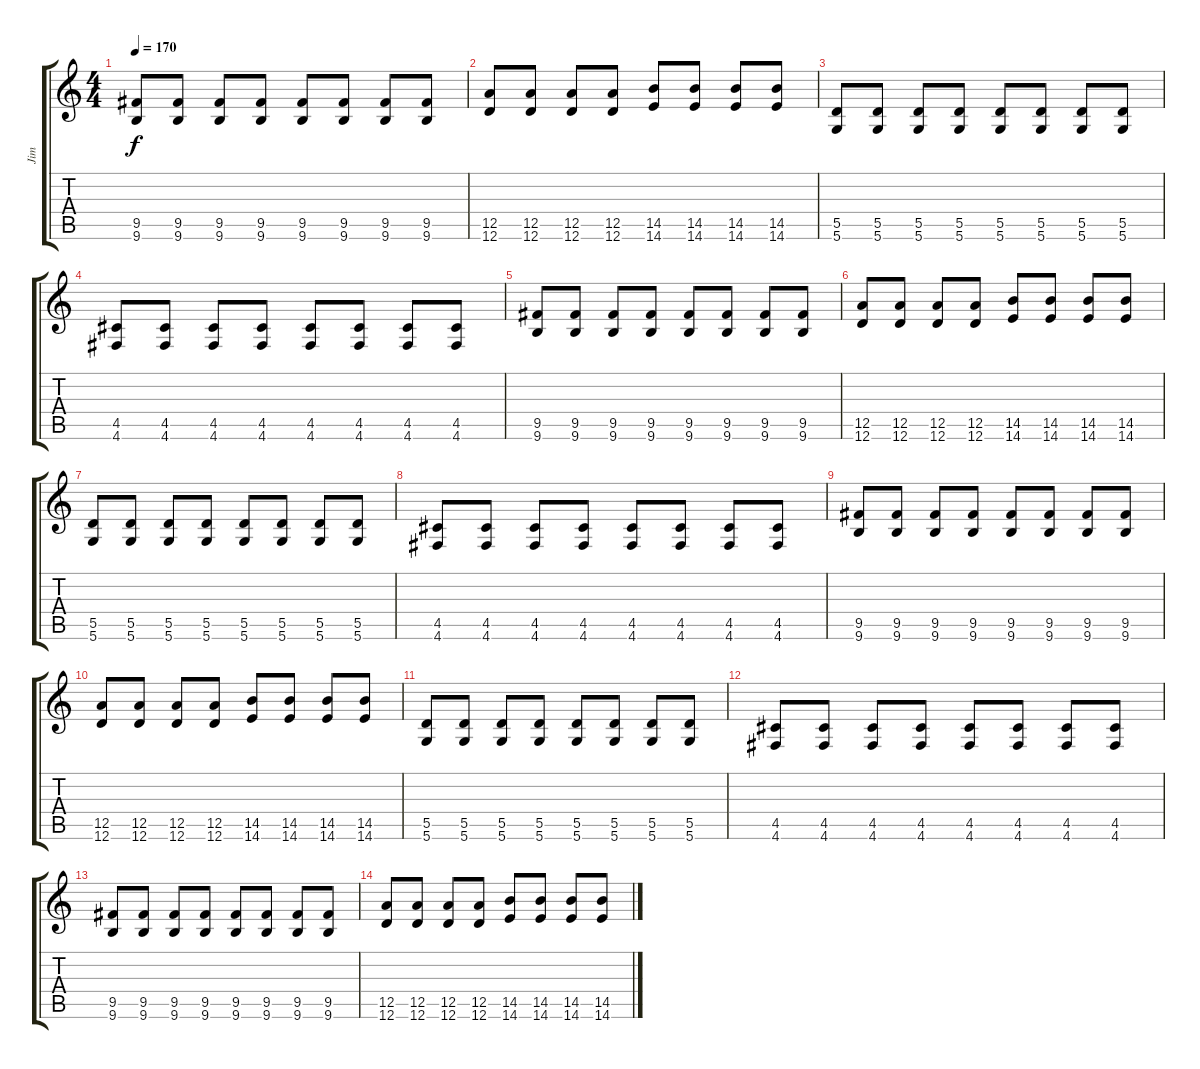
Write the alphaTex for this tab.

\track ("Jim" "Jim") {instrument electricguitarjazz}
\staff {score tabs}
\tuning (E4 B3 G3 D3 A2 D2) {hide}
\ts (4 4)
\tempo 170
\clef g2
\ks c
(9.5 9.6).8{dy f} (9.5 9.6).8 (9.5 9.6).8 (9.5 9.6).8 (9.5 9.6).8 (9.5 9.6).8 (9.5 9.6).8 (9.5 9.6).8 |
(12.5 12.6).8 (12.5 12.6).8 (12.5 12.6).8 (12.5 12.6).8 (14.5 14.6).8 (14.5 14.6).8 (14.5 14.6).8 (14.5 14.6).8 |
(5.5 5.6).8 (5.5 5.6).8 (5.5 5.6).8 (5.5 5.6).8 (5.5 5.6).8 (5.5 5.6).8 (5.5 5.6).8 (5.5 5.6).8 |
(4.5 4.6).8 (4.5 4.6).8 (4.5 4.6).8 (4.5 4.6).8 (4.5 4.6).8 (4.5 4.6).8 (4.5 4.6).8 (4.5 4.6).8 |
(9.5 9.6).8 (9.5 9.6).8 (9.5 9.6).8 (9.5 9.6).8 (9.5 9.6).8 (9.5 9.6).8 (9.5 9.6).8 (9.5 9.6).8 |
(12.5 12.6).8 (12.5 12.6).8 (12.5 12.6).8 (12.5 12.6).8 (14.5 14.6).8 (14.5 14.6).8 (14.5 14.6).8 (14.5 14.6).8 |
(5.5 5.6).8 (5.5 5.6).8 (5.5 5.6).8 (5.5 5.6).8 (5.5 5.6).8 (5.5 5.6).8 (5.5 5.6).8 (5.5 5.6).8 |
(4.5 4.6).8 (4.5 4.6).8 (4.5 4.6).8 (4.5 4.6).8 (4.5 4.6).8 (4.5 4.6).8 (4.5 4.6).8 (4.5 4.6).8 |
(9.5 9.6).8 (9.5 9.6).8 (9.5 9.6).8 (9.5 9.6).8 (9.5 9.6).8 (9.5 9.6).8 (9.5 9.6).8 (9.5 9.6).8 |
(12.5 12.6).8 (12.5 12.6).8 (12.5 12.6).8 (12.5 12.6).8 (14.5 14.6).8 (14.5 14.6).8 (14.5 14.6).8 (14.5 14.6).8 |
(5.5 5.6).8 (5.5 5.6).8 (5.5 5.6).8 (5.5 5.6).8 (5.5 5.6).8 (5.5 5.6).8 (5.5 5.6).8 (5.5 5.6).8 |
(4.5 4.6).8 (4.5 4.6).8 (4.5 4.6).8 (4.5 4.6).8 (4.5 4.6).8 (4.5 4.6).8 (4.5 4.6).8 (4.5 4.6).8 |
(9.5 9.6).8 (9.5 9.6).8 (9.5 9.6).8 (9.5 9.6).8 (9.5 9.6).8 (9.5 9.6).8 (9.5 9.6).8 (9.5 9.6).8 |
(12.5 12.6).8 (12.5 12.6).8 (12.5 12.6).8 (12.5 12.6).8 (14.5 14.6).8 (14.5 14.6).8 (14.5 14.6).8 (14.5 14.6).8
